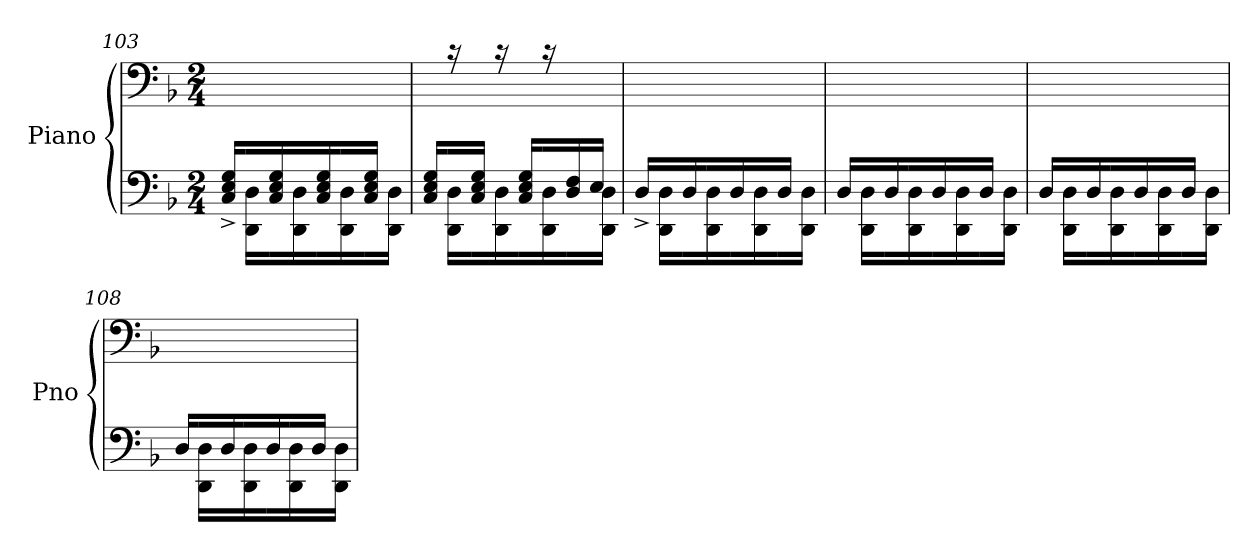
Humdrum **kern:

**kern	**kern
*part1	*part1
*staff2	*staff1
*I"Piano	*
*I'Pno	*
*clefF4	*clefF4
*k[b-]	*k[b-]
*M2/4	*M2/4
=103	=103
*^	*
16C/^ 16E/^ 16G/^LL	16ryy	16ryy
16ryy	16DD\ 16D\LL	16ryy
16C/ 16E/ 16G/	16ryy	16ryy
16ryy	16DD\ 16D\	16ryy
16C/ 16E/ 16G/	16ryy	16ryy
16ryy	16DD\ 16D\	16ryy
16C/ 16E/ 16G/JJ	16ryy	16ryy
16ryy	16DD\ 16D\JJ	16ryy
=104	=104	=104
16C/ 16E/ 16G/LL	16ryy	16ryy
16ryy	16DD\ 16D\LL	16rc
16C/ 16E/ 16G/JJ	16ryy	16ryy
16ryy	16DD\ 16D\	16rc
16C/ 16E/ 16G/LL	16ryy	16ryy
16ryy	16DD\ 16D\	16rc
16D/ 16F/	16ryy	8ryy
16E/JJ	16DD\ 16D\JJ	.
!!LO:LB:g=z
=105	=105	=105
16D^/LL	16ryy	16ryy
16ryy	16DD\ 16D\LL	16ryy
16D/	16ryy	16ryy
16ryy	16DD\ 16D\	16ryy
16D/	16ryy	16ryy
16ryy	16DD\ 16D\	16ryy
16D/JJ	16ryy	16ryy
16ryy	16DD\ 16D\JJ	16ryy
=106	=106	=106
16D/LL	16ryy	16ryy
16ryy	16DD\ 16D\LL	16ryy
16D/	16ryy	16ryy
16ryy	16DD\ 16D\	16ryy
16D/	16ryy	16ryy
16ryy	16DD\ 16D\	16ryy
16D/JJ	16ryy	16ryy
16ryy	16DD\ 16D\JJ	16ryy
=107	=107	=107
16D/LL	16ryy	16ryy
16ryy	16DD\ 16D\LL	16ryy
16D/	16ryy	16ryy
16ryy	16DD\ 16D\	16ryy
16D/	16ryy	16ryy
16ryy	16DD\ 16D\	16ryy
16D/JJ	16ryy	16ryy
16ryy	16DD\ 16D\JJ	16ryy
=108	=108	=108
16D/LL	16ryy	16ryy
16ryy	16DD\ 16D\LL	16ryy
16D/	16ryy	16ryy
16ryy	16DD\ 16D\	16ryy
16D/	16ryy	16ryy
16ryy	16DD\ 16D\	16ryy
16D/JJ	16ryy	16ryy
16ryy	16DD\ 16D\JJ	16ryy
*v	*v	*
=	=
*-	*-
